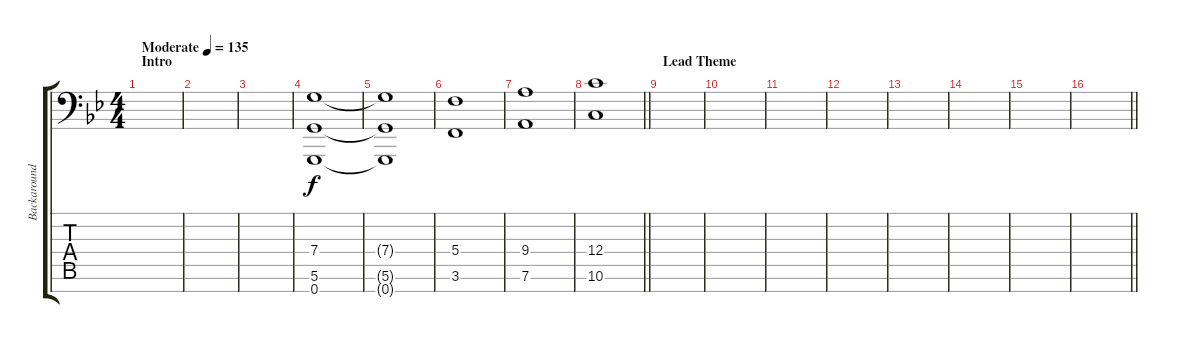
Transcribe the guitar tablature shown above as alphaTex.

\track ("Backaround" "Backaround") {instrument stringensemble1}
\staff {score tabs}
\tuning (D4 A3 F3 C3 G2 D2 G1) {hide}
\ts (4 4)
\section ("" "Intro")
\tempo (135 "Moderate")
\clef f4
\ks gminor
|
|
|
(7.4 5.6 0.7).1{volume 12} |
(7.4{t} 5.6{t} 0.7{t}).1 |
(5.4 3.6).1 |
(9.4 7.6).1 |
\barLineRight lightlight
(12.4 10.6).1 |
\section ("" "Lead Theme")
|
|
|
|
|
|
|
\barLineRight lightlight
